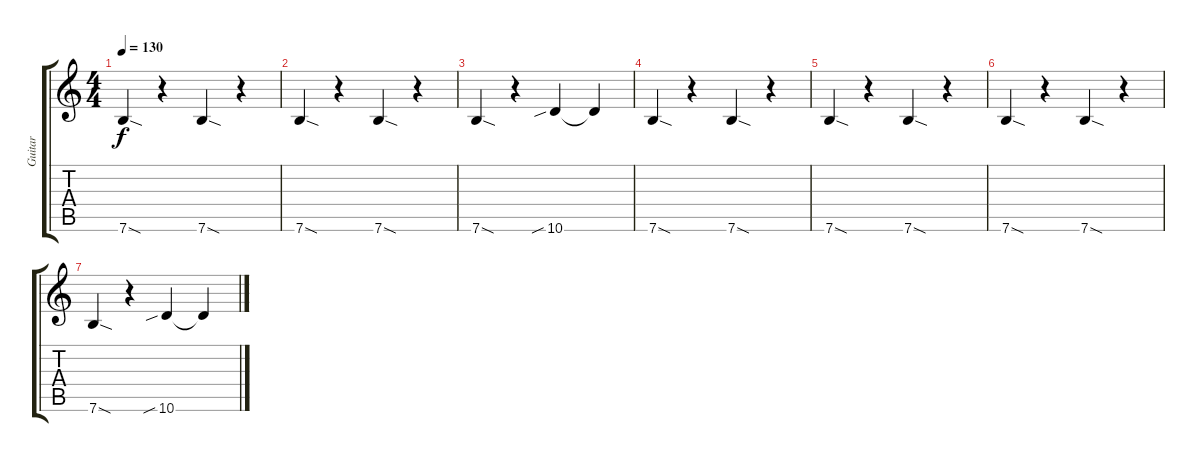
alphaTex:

\track ("Guitar" "Guitar") {instrument distortionguitar}
\staff {score tabs}
\tuning (E4 B3 G3 D3 A2 E2) {hide}
\ts (4 4)
\tempo 130
\clef g2
\ks c
7.6{sod}.4{dy f} r.4 7.6{sod}.4 r.4 |
7.6{sod}.4 r.4 7.6{sod}.4 r.4 |
7.6{sod}.4 r.4 10.6{sib}.4 10.6{t}.4 |
7.6{sod}.4 r.4 7.6{sod}.4 r.4 |
7.6{sod}.4 r.4 7.6{sod}.4 r.4 |
7.6{sod}.4 r.4 7.6{sod}.4 r.4 |
7.6{sod}.4 r.4 10.6{sib}.4 10.6{t}.4
